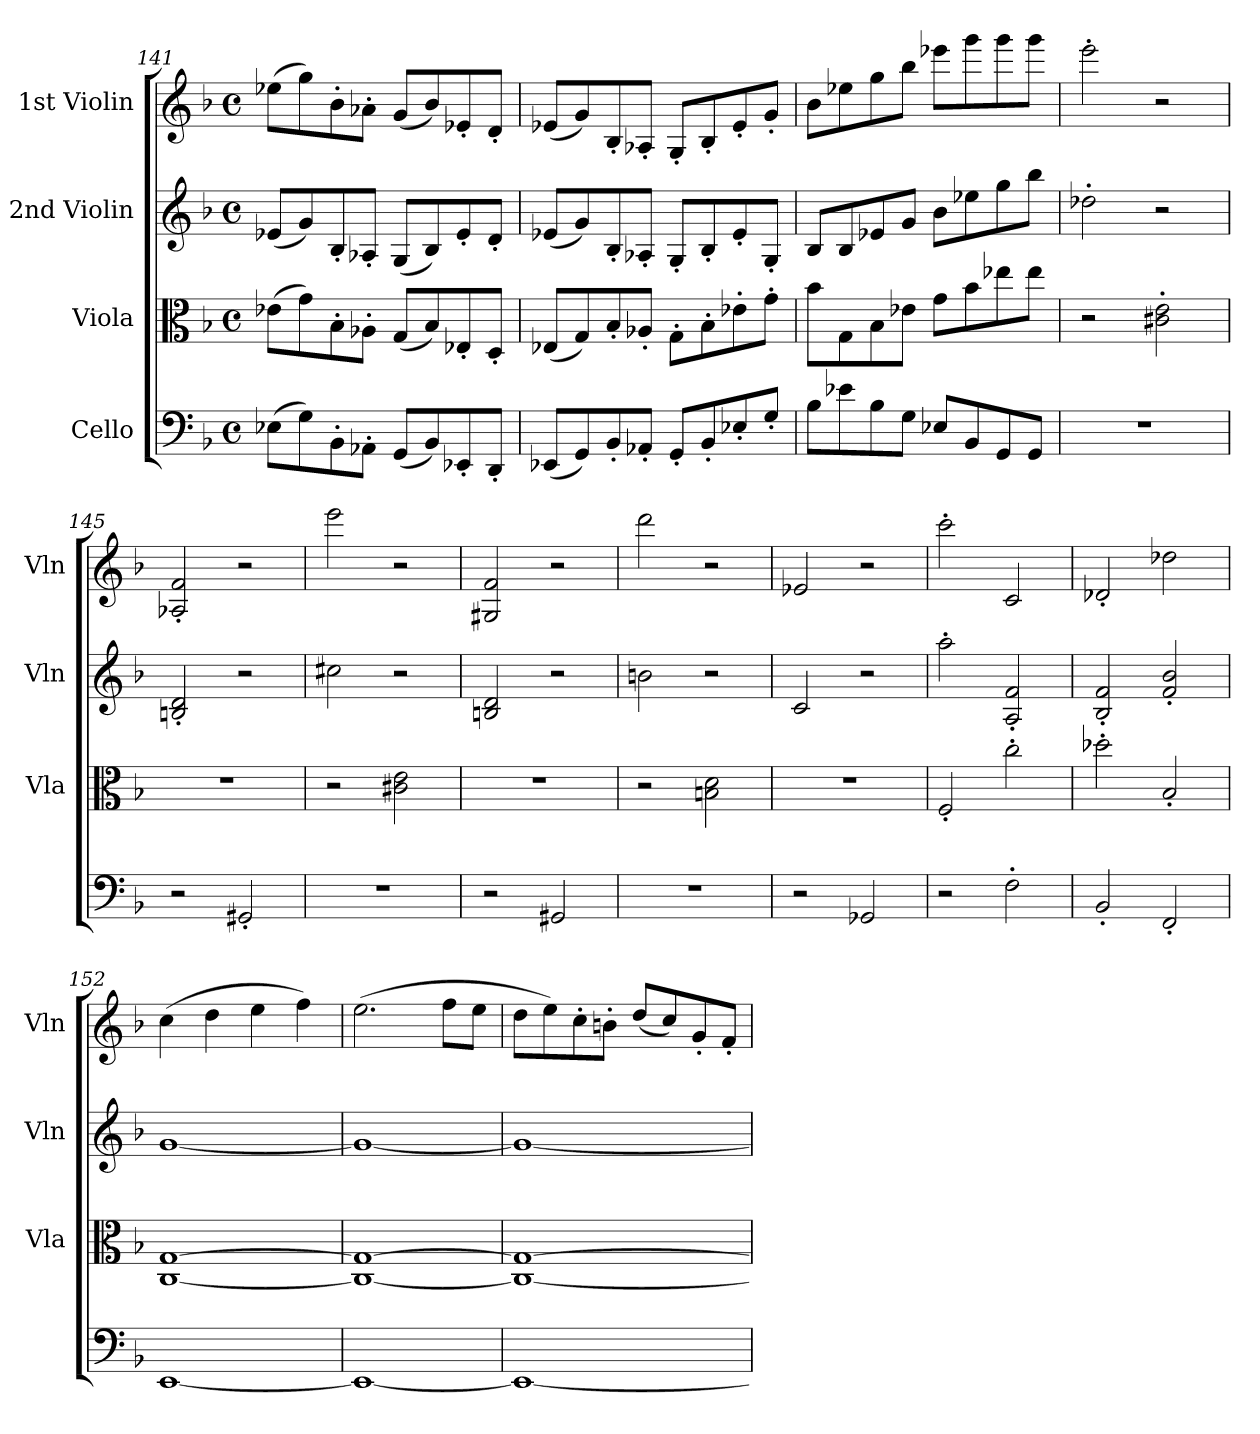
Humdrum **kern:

**kern	**kern	**kern	**kern
*part4	*part3	*part2	*part1
*staff4	*staff3	*staff2	*staff1
*I"Cello	*I"Viola	*I"2nd Violin	*I"1st Violin
*	*I'Vla	*I'Vln	*I'Vln
*clefF4	*clefC3	*clefG2	*clefG2
*k[b-]	*k[b-]	*k[b-]	*k[b-]
*F:	*F:	*F:	*F:
*M4/4	*M4/4	*M4/4	*M4/4
*met(c)	*met(c)	*met(c)	*met(c)
=141	=141	=141	=141
(8E-XL	(8e-XL	(8e-XL	(8ee-XL
8G)	8g)	8g)	8gg)
8BB-'	8B-'	8B-'	8b-'
8AA-X'J	8A-X'J	8A-X'J	8a-X'J
(8GGL	(8GL	(8GL	(8gL
8BB-)	8B-)	8B-)	8b-)
8EE-X'	8E-X'	8e-'	8e-X'
8DD'J	8D'J	8d'J	8d'J
=142	=142	=142	=142
(8EE-XL	(8E-XL	(8e-XL	(8e-XL
8GG)	8G)	8g)	8g)
8BB-'	8B-'	8B-'	8B-'
8AA-X'J	8A-X'J	8A-X'J	8A-X'J
8GG'L	8G'L	8G'L	8G'L
8BB-'	8B-'	8B-'	8B-'
8E-X'	8e-X'	8e-'	8e-'
8G'J	8g'J	8G'J	8g'J
=143	=143	=143	=143
8B-L	8b-L	8B-L	8b-L
8e-X	8G	8B-	8ee-X
8B-	8B-	8e-X	8gg
8GJ	8e-XJ	8gJ	8bb-J
8E-XL	8gL	8b-L	8eee-XL
8BB-	8b-	8ee-X	8ggg
8GG	8ee-X	8gg	8ggg
8GGJ	8ee-J	8bb-J	8gggJ
=144	=144	=144	=144
1r	2r	2dd-X'	2eee'
.	2c#X' 2e'	2r	2r
=145	=145	=145	=145
2r	1r	2Bn' 2d'	2A-X' 2f'
2GG#X'	.	2r	2r
=146	=146	=146	=146
1r	2r	2cc#X	2eee
.	2c#X 2e	2r	2r
=147	=147	=147	=147
2r	1r	2Bn 2d	2G#X 2f
2GG#X	.	2r	2r
=148	=148	=148	=148
1r	2r	2bn	2ddd
.	2Bn 2d	2r	2r
=149	=149	=149	=149
2r	1r	2c	2e-X
2GG-X	.	2r	2r
=150	=150	=150	=150
2r	2F'	2aa'	2ccc'
2F'	2cc'	2A' 2f'	2c
=151	=151	=151	=151
2BB-'	2dd-X'	2B-' 2f'	2d-X'
2FF'	2B-'	2f' 2b-'	2dd-X
=152	=152	=152	=152
[1EE	[1C [1G	[1g	(4cc
.	.	.	4dd
.	.	.	4ee
.	.	.	4ff)
=153	=153	=153	=153
1EE_	1C_ 1G_	1g_	(2.ee
.	.	.	8ffL
.	.	.	8eeJ
=154	=154	=154	=154
1EE_	1C_ 1G_	1g_	8ddL
.	.	.	8ee)
.	.	.	8cc'
.	.	.	8bn'J
.	.	.	(8ddL
.	.	.	8cc)
.	.	.	8g'
.	.	.	8f'J
=	=	=	=
*-	*-	*-	*-
